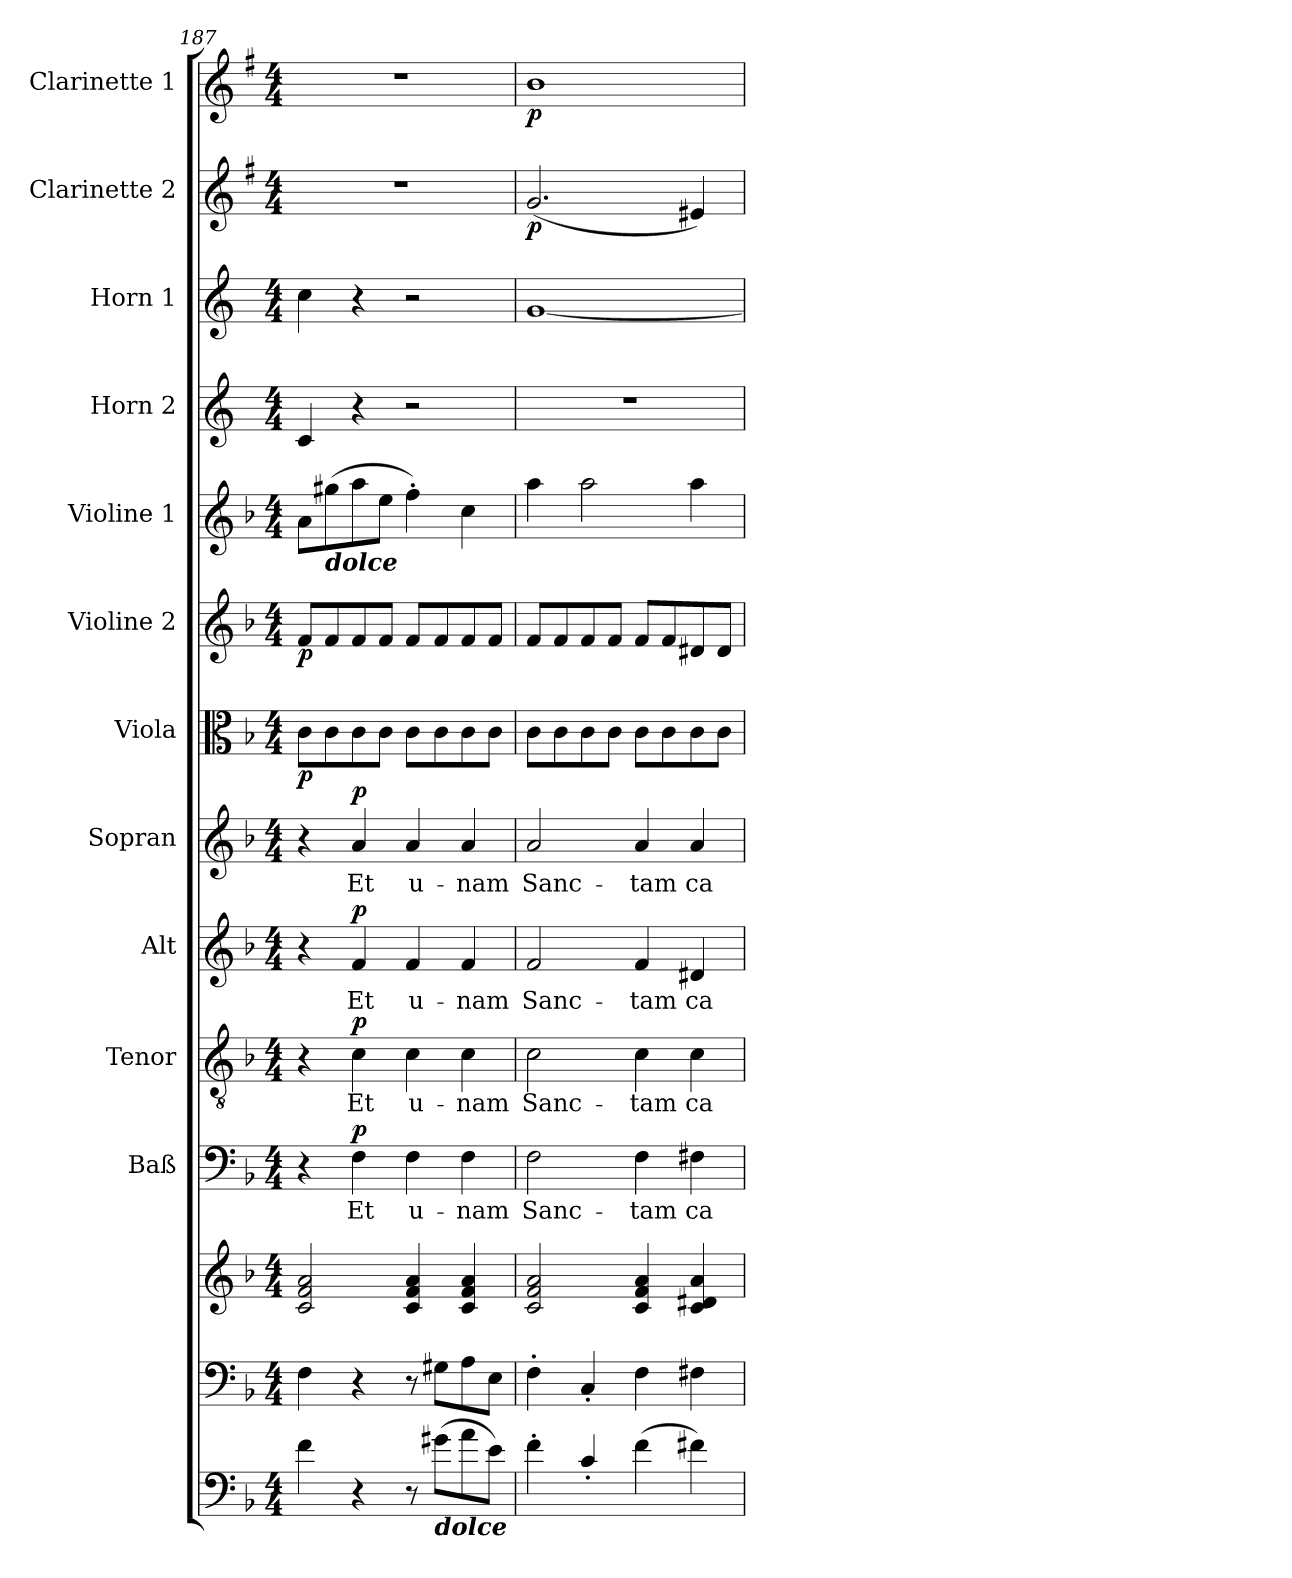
**kern	**kern	**kern	**kern	**text	**dynam	**kern	**text	**dynam	**kern	**text	**dynam	**kern	**text	**dynam	**kern	**dynam	**kern	**dynam	**kern	**kern	**kern	**kern	**dynam	**kern	**dynam
*part13	*part12	*part12	*part11	*part11	*part11	*part10	*part10	*part10	*part9	*part9	*part9	*part8	*part8	*part8	*part7	*part7	*part6	*part6	*part5	*part4	*part3	*part2	*part2	*part1	*part1
*staff14	*staff13	*staff12	*staff11	*staff11	*staff11	*staff10	*staff10	*staff10	*staff9	*staff9	*staff9	*staff8	*staff8	*staff8	*staff7	*staff7	*staff6	*staff6	*staff5	*staff4	*staff3	*staff2	*staff2	*staff1	*staff1
*	*	*	*I"Baß	*	*	*I"Tenor	*	*	*I"Alt	*	*	*I"Sopran	*	*	*I"Viola	*	*I"Violine 2	*	*I"Violine 1	*I"Horn 2	*I"Horn 1	*I"Clarinette 2	*	*I"Clarinette 1	*
*	*	*	*I'Baß	*	*	*I'Ten	*	*	*I'Alt	*	*	*I'Sop	*	*	*I'Vla.	*	*I'Vln. 2	*	*I'Vln. 1	*I'Hrn. 2	*I'Hrn. 1	*	*	*	*
*clefF4	*clefF4	*clefG2	*clefF4	*	*	*clefGv2	*	*	*clefG2	*	*	*clefG2	*	*	*clefC3	*	*clefG2	*	*clefG2	*clefG2	*clefG2	*clefG2	*	*clefG2	*
*ITrd7c12	*	*	*	*	*	*	*	*	*	*	*	*	*	*	*	*	*	*	*	*ITrd4c7	*ITrd4c7	*ITrd1c2	*	*ITrd1c2	*
*k[b-]	*k[b-]	*k[b-]	*k[b-]	*	*	*k[b-]	*	*	*k[b-]	*	*	*k[b-]	*	*	*k[b-]	*	*k[b-]	*	*k[b-]	*k[b-]	*k[b-]	*k[b-]	*	*k[b-]	*
*F:	*F:	*F:	*F:	*	*	*F:	*	*	*F:	*	*	*F:	*	*	*F:	*	*F:	*	*F:	*F:	*F:	*F:	*	*F:	*
*M4/4	*M4/4	*M4/4	*M4/4	*	*	*M4/4	*	*	*M4/4	*	*	*M4/4	*	*	*M4/4	*	*M4/4	*	*M4/4	*M4/4	*M4/4	*M4/4	*	*M4/4	*
=187	=187	=187	=187	=187	=187	=187	=187	=187	=187	=187	=187	=187	=187	=187	=187	=187	=187	=187	=187	=187	=187	=187	=187	=187	=187
!	!	!	!	!	!	!	!	!	!	!	!	!	!	!	!	!LO:DY:b	!	!LO:DY:b	!	!	!	!	!	!	!
4F\	4F\	2c/ 2f/ 2a/	4r	.	.	4r	.	.	4r	.	.	4r	.	.	8c\L	p	8f/L	p	8a\L	4F/	4f\	1r	.	1r	.
!	!	!	!	!	!	!	!	!	!	!	!	!	!	!	!	!	!	!	!LO:TX:b:Bi:t=dolce	!	!	!	!	!	!
.	.	.	.	.	.	.	.	.	.	.	.	.	.	.	8c\	.	8f/	.	(>8gg#X\	.	.	.	.	.	.
!	!	!	!	!LO:LY:b	!LO:DY:a	!	!LO:LY:b	!LO:DY:a	!	!LO:LY:b	!LO:DY:a	!	!LO:LY:b	!LO:DY:a	!	!	!	!	!	!	!	!	!	!	!
4r	4r	.	4F\	Et	p	4c\	Et	p	4f/	Et	p	4a/	Et	p	8c\	.	8f/	.	8aa\	4r	4r	.	.	.	.
.	.	.	.	.	.	.	.	.	.	.	.	.	.	.	8c\J	.	8f/J	.	8ee\J	.	.	.	.	.	.
!	!	!	!	!LO:LY:b	!	!	!LO:LY:b	!	!	!LO:LY:b	!	!	!LO:LY:b	!	!	!	!	!	!	!	!	!	!	!	!
8r	8r	4c/ 4f/ 4a/	4F\	u-	.	4c\	u-	.	4f/	u-	.	4a/	u-	.	8c\L	.	8f/L	.	4ff'>\)	2r	2r	.	.	.	.
!LO:TX:b:Bi:t=dolce	!	!	!	!	!	!	!	!	!	!	!	!	!	!	!	!	!	!	!	!	!	!	!	!	!
(>8G#X\L	8G#X\L	.	.	.	.	.	.	.	.	.	.	.	.	.	8c\	.	8f/	.	.	.	.	.	.	.	.
!	!	!	!	!LO:LY:b	!	!	!LO:LY:b	!	!	!LO:LY:b	!	!	!LO:LY:b	!	!	!	!	!	!	!	!	!	!	!	!
8A\	8A\	4c/ 4f/ 4a/	4F\	-nam	.	4c\	-nam	.	4f/	-nam	.	4a/	-nam	.	8c\	.	8f/	.	4cc\	.	.	.	.	.	.
8E\J)	8E\J	.	.	.	.	.	.	.	.	.	.	.	.	.	8c\J	.	8f/J	.	.	.	.	.	.	.	.
=188	=188	=188	=188	=188	=188	=188	=188	=188	=188	=188	=188	=188	=188	=188	=188	=188	=188	=188	=188	=188	=188	=188	=188	=188	=188
!	!	!	!	!LO:LY:b	!	!	!LO:LY:b	!	!	!LO:LY:b	!	!	!LO:LY:b	!	!	!	!	!	!	!	!	!	!LO:DY:b	!	!LO:DY:b
4F'>\	4F'>\	2c/ 2f/ 2a/	2F\	Sanc-	.	2c\	Sanc-	.	2f/	Sanc-	.	2a/	Sanc-	.	8c\L	.	8f/L	.	4aa\	1r	[1c	(<2.f/	p	1a	p
.	.	.	.	.	.	.	.	.	.	.	.	.	.	.	8c\	.	8f/	.	.	.	.	.	.	.	.
4C'</	4C'</	.	.	.	.	.	.	.	.	.	.	.	.	.	8c\	.	8f/	.	2aa\	.	.	.	.	.	.
.	.	.	.	.	.	.	.	.	.	.	.	.	.	.	8c\J	.	8f/J	.	.	.	.	.	.	.	.
!	!	!	!	!LO:LY:b	!	!	!LO:LY:b	!	!	!LO:LY:b	!	!	!LO:LY:b	!	!	!	!	!	!	!	!	!	!	!	!
(>4F\	4F\	4c/ 4f/ 4a/	4F\	-tam	.	4c\	-tam	.	4f/	-tam	.	4a/	-tam	.	8c\L	.	8f/L	.	.	.	.	.	.	.	.
.	.	.	.	.	.	.	.	.	.	.	.	.	.	.	8c\	.	8f/	.	.	.	.	.	.	.	.
!	!	!	!	!LO:LY:b	!	!	!LO:LY:b	!	!	!LO:LY:b	!	!	!LO:LY:b	!	!	!	!	!	!	!	!	!	!	!	!
4F#X\)	4F#X\	4c/ 4d#X/ 4a/	4F#X\	ca-	.	4c\	ca-	.	4d#X/	ca-	.	4a/	ca-	.	8c\	.	8d#X/	.	4aa\	.	.	4d#X/)	.	.	.
.	.	.	.	.	.	.	.	.	.	.	.	.	.	.	8c\J	.	8d#/J	.	.	.	.	.	.	.	.
=	=	=	=	=	=	=	=	=	=	=	=	=	=	=	=	=	=	=	=	=	=	=	=	=	=
*-	*-	*-	*-	*-	*-	*-	*-	*-	*-	*-	*-	*-	*-	*-	*-	*-	*-	*-	*-	*-	*-	*-	*-	*-	*-
